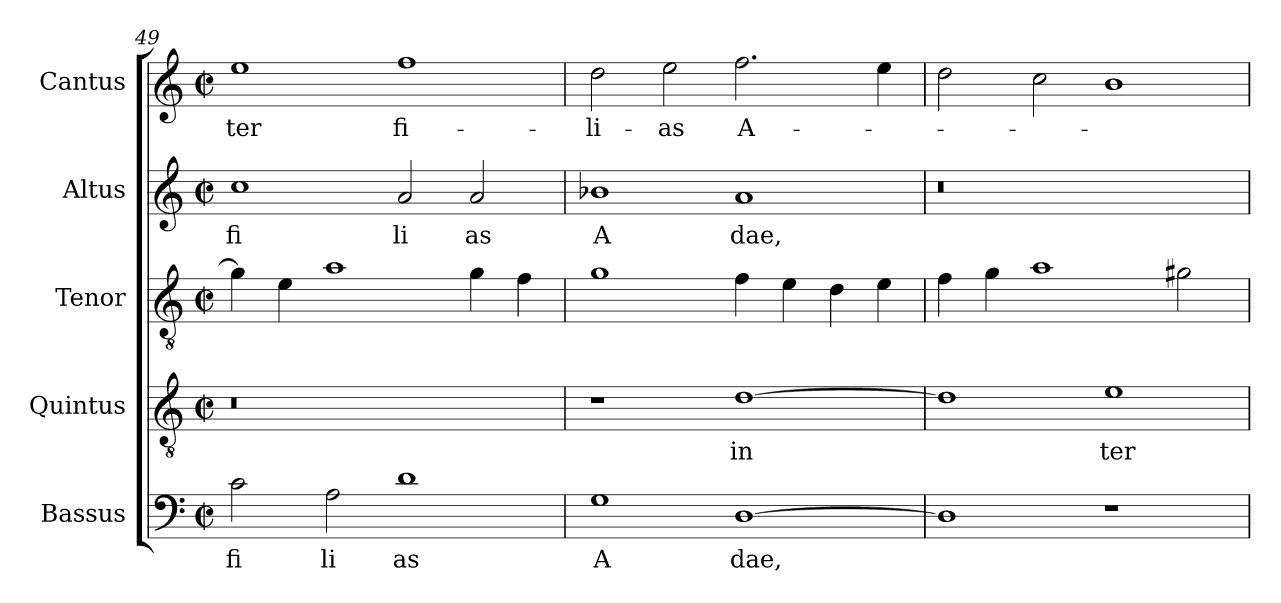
**kern	**text	**kern	**text	**kern	**kern	**text	**kern	**text
*part5	*part5	*part4	*part4	*part3	*part2	*part2	*part1	*part1
*staff5	*staff5	*staff4	*staff4	*staff3	*staff2	*staff2	*staff1	*staff1
*I"Bassus	*	*I"Quintus	*	*I"Tenor	*I"Altus	*	*I"Cantus	*
!!LO:LB:g=z
*clefF4	*	*clefGv2	*	*clefGv2	*clefG2	*	*clefG2	*
*	*	*	*	*	*k[]	*	*k[]	*
*	*	*	*	*	*C:	*	*C:	*
*M2/2	*	*M2/2	*	*M2/2	*M2/2	*	*M2/2	*
*met(c|)	*	*met(c|)	*	*met(c|)	*met(c|)	*	*met(c|)	*
=49	=49	=49	=49	=49	=49	=49	=49	=49
!	!LO:LY:b:cj	!	!	!	!	!LO:LY:b:cj	!	!LO:LY:b:cj
2c\	fi	0r	.	4g\]	1cc	fi	1ee	ter
.	.	.	.	4e\	.	.	.	.
!	!LO:LY:b:cj	!	!	!	!	!	!	!
2A\	li	.	.	1a	.	.	.	.
!	!LO:LY:b:cj	!	!	!	!	!LO:LY:b:cj	!	!LO:LY:b:cj
1d	as	.	.	.	2a/	li	1ff	fi-
!	!	!	!	!	!	!LO:LY:b:cj	!	!
.	.	.	.	4g\	2a/	as	.	.
.	.	.	.	4f\	.	.	.	.
=50	=50	=50	=50	=50	=50	=50	=50	=50
!	!LO:LY:b:cj	!	!	!	!	!LO:LY:b:cj	!	!LO:LY:b:cj
1G	A	1r	.	1g	1b-X	A	2dd\	-li-
!	!	!	!	!	!	!	!	!LO:LY:b:cj
.	.	.	.	.	.	.	2ee\	-as
!	!LO:LY:b	!	!LO:LY:b:cj	!	!	!LO:LY:b:cj	!	!LO:LY:b:cj
[>1D	dae,	[>1d	in	4f\	1a	dae,	2.ff\	A-
.	.	.	.	4e\	.	.	.	.
.	.	.	.	4d\	.	.	.	.
.	.	.	.	4e\	.	.	4ee\	.
=51	=51	=51	=51	=51	=51	=51	=51	=51
1D]	.	1d]	.	4f\	0r	.	2dd\	.
.	.	.	.	4g\	.	.	.	.
.	.	.	.	1a	.	.	2cc\	.
!	!	!	!LO:LY:b:cj	!	!	!	!	!
1r	.	1e	ter	.	.	.	1b	.
.	.	.	.	2g#\	.	.	.	.
=	=	=	=	=	=	=	=	=
*-	*-	*-	*-	*-	*-	*-	*-	*-
